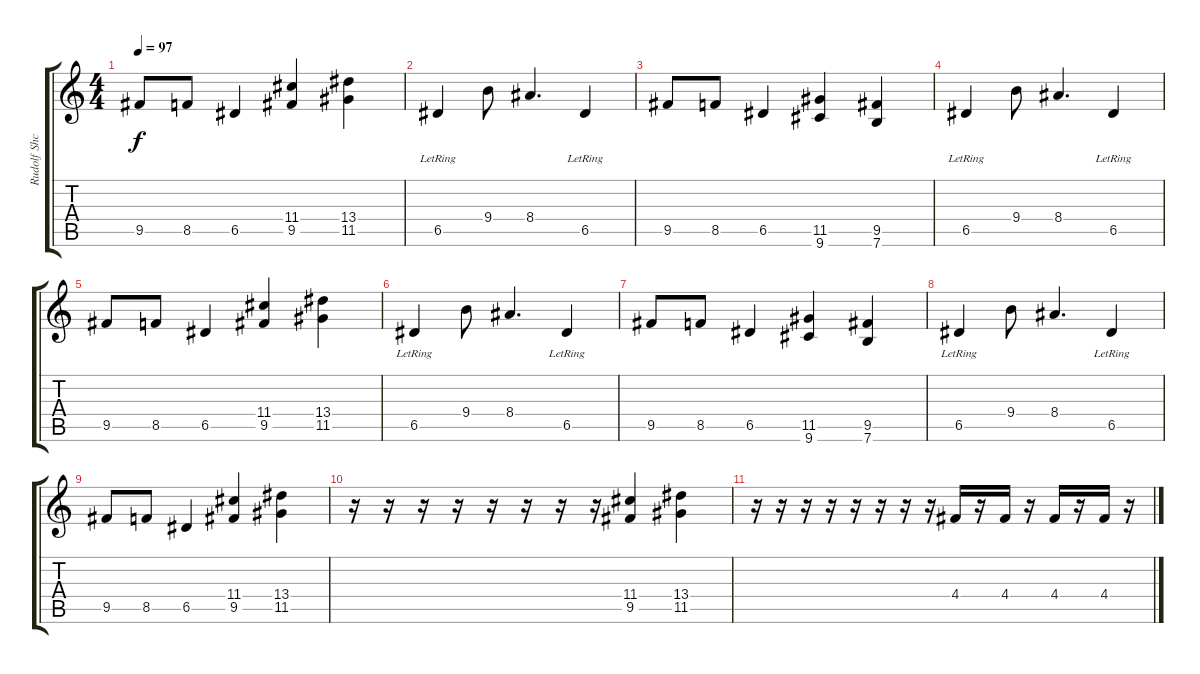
\track ("Rudolf Shceneker" "Rudolf Shc") {instrument distortionguitar}
\staff {score tabs}
\tuning (E4 B3 G3 D3 A2 E2) {hide}
\ts (4 4)
\tempo 97
\clef g2
\ks c
9.5.8{dy f} 8.5.8 6.5.4 (11.4 9.5).4 (13.4 11.5).4 |
6.5{lr}.4 9.4.8 8.4.4{d} 6.5{lr}.4 |
9.5.8 8.5.8 6.5.4 (11.5 9.6).4 (9.5 7.6).4 |
6.5{lr}.4 9.4.8 8.4.4{d} 6.5{lr}.4 |
9.5.8 8.5.8 6.5.4 (11.4 9.5).4 (13.4 11.5).4 |
6.5{lr}.4 9.4.8 8.4.4{d} 6.5{lr}.4 |
9.5.8 8.5.8 6.5.4 (11.5 9.6).4 (9.5 7.6).4 |
6.5{lr}.4 9.4.8 8.4.4{d} 6.5{lr}.4 |
9.5.8 8.5.8 6.5.4 (11.4 9.5).4 (13.4 11.5).4 |
r.16 r.16 r.16 r.16 r.16 r.16 r.16 r.16 (11.4 9.5).4 (13.4 11.5).4 |
r.16 r.16 r.16 r.16 r.16 r.16 r.16 r.16 4.4.16 r.16 4.4.16 r.16 4.4.16 r.16 4.4.16 r.16
